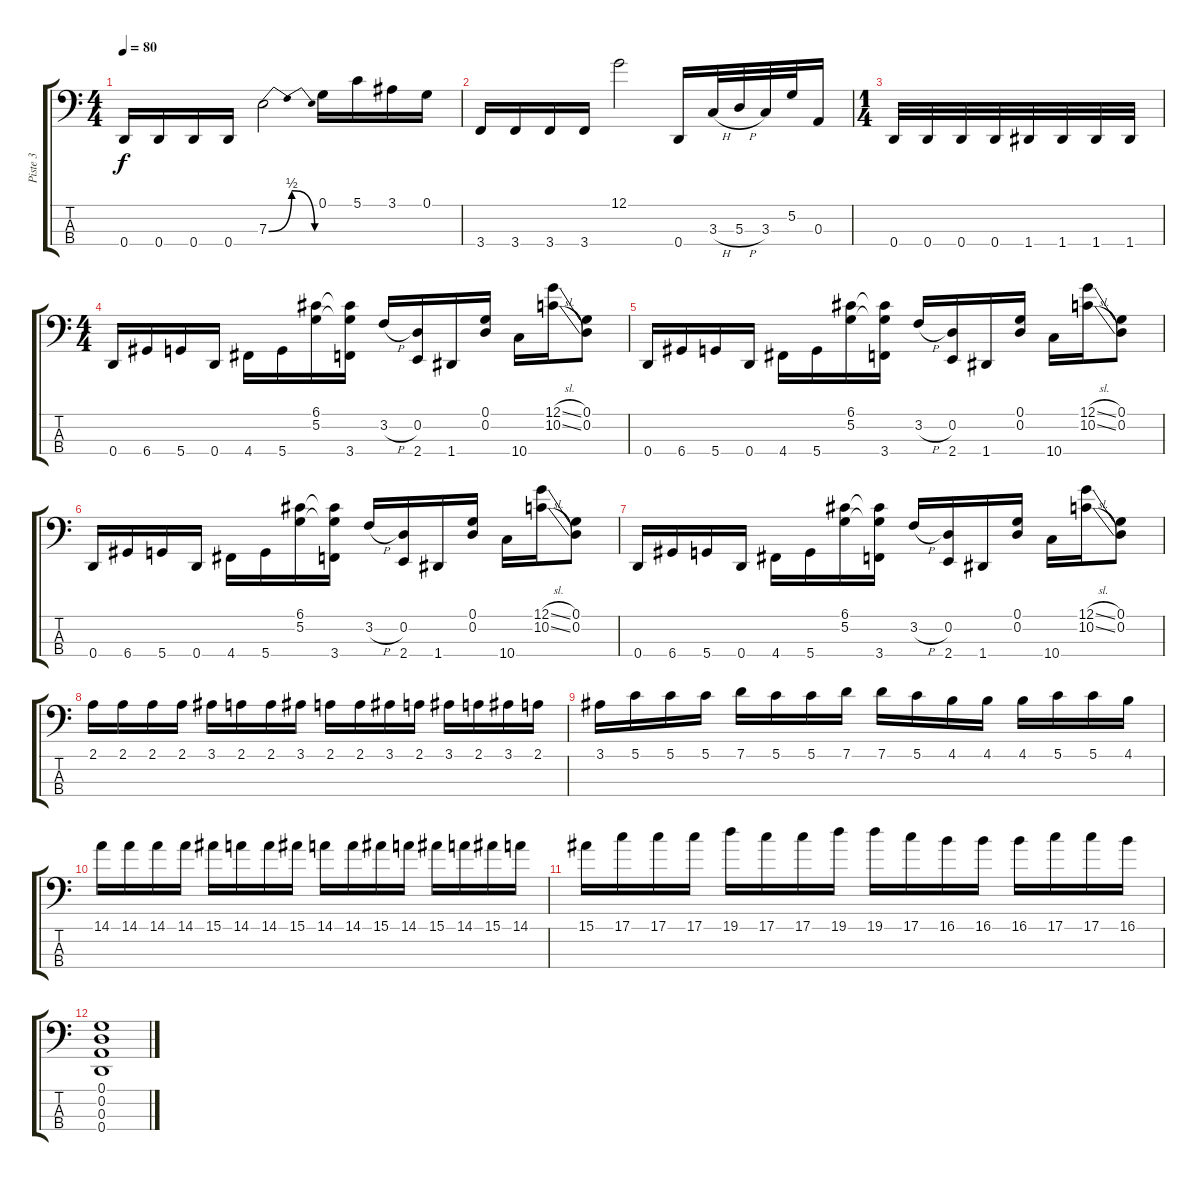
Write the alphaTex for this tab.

\track ("Piste 3" "Piste 3") {instrument electricbassfinger}
\staff {score tabs}
\tuning (G2 D2 A1 D1) {hide}
\ts (4 4)
\tempo 80
\clef f4
\ks c
0.4.16{dy f instrument slapbass1} 0.4.16 0.4.16 0.4.16 7.3{be (bendrelease 0 0 15 2 30 2 60 0)}.2 0.1.16 5.1.16 3.1.16 0.1.16 |
3.4.16 3.4.16 3.4.16 3.4.16 12.1.2 0.4.16 3.3{h}.32 5.3{h}.32 3.3.32 5.2.32 0.3.16 |
\ts (1 4)
0.4.32 0.4.32 0.4.32 0.4.32 1.4.32 1.4.32 1.4.32 1.4.32 |
\ts (4 4)
0.4.16{instrument electricbassfinger} 6.4.16 5.4.16 0.4.16 4.4.16 5.4.16 (6.1 5.2).16{instrument slapbass1} (6.1{t} 5.2{t} 3.4).16{instrument electricbassfinger} 3.2{h}.16 (0.2 2.4).16 1.4.16 (0.1 0.2).16{instrument slapbass1} 10.4.16 (12.1{sl} 10.2{sl}).16 (0.1 0.2).8 |
0.4.16{instrument electricbassfinger} 6.4.16 5.4.16 0.4.16 4.4.16 5.4.16 (6.1 5.2).16{instrument slapbass1} (6.1{t} 5.2{t} 3.4).16{instrument electricbassfinger} 3.2{h}.16 (0.2 2.4).16 1.4.16 (0.1 0.2).16{instrument slapbass1} 10.4.16 (12.1{sl} 10.2{sl}).16 (0.1 0.2).8 |
0.4.16{instrument electricbassfinger} 6.4.16 5.4.16 0.4.16 4.4.16 5.4.16 (6.1 5.2).16{instrument slapbass1} (6.1{t} 5.2{t} 3.4).16{instrument electricbassfinger} 3.2{h}.16 (0.2 2.4).16 1.4.16 (0.1 0.2).16{instrument slapbass1} 10.4.16 (12.1{sl} 10.2{sl}).16 (0.1 0.2).8 |
0.4.16{instrument electricbassfinger} 6.4.16 5.4.16 0.4.16 4.4.16 5.4.16 (6.1 5.2).16{instrument slapbass1} (6.1{t} 5.2{t} 3.4).16{instrument electricbassfinger} 3.2{h}.16 (0.2 2.4).16 1.4.16 (0.1 0.2).16{instrument slapbass1} 10.4.16 (12.1{sl} 10.2{sl}).16 (0.1 0.2).8 |
2.1.16 2.1.16 2.1.16 2.1.16 3.1.16 2.1.16 2.1.16 3.1.16 2.1.16 2.1.16 3.1.16 2.1.16 3.1.16 2.1.16 3.1.16 2.1.16 |
3.1.16 5.1.16 5.1.16 5.1.16 7.1.16 5.1.16 5.1.16 7.1.16 7.1.16 5.1.16 4.1.16 4.1.16 4.1.16 5.1.16 5.1.16 4.1.16 |
14.1.16 14.1.16 14.1.16 14.1.16 15.1.16 14.1.16 14.1.16 15.1.16 14.1.16 14.1.16 15.1.16 14.1.16 15.1.16 14.1.16 15.1.16 14.1.16 |
15.1.16 17.1.16 17.1.16 17.1.16 19.1.16 17.1.16 17.1.16 19.1.16 19.1.16 17.1.16 16.1.16 16.1.16 16.1.16 17.1.16 17.1.16 16.1.16 |
(0.1 0.2 0.3 0.4).1
